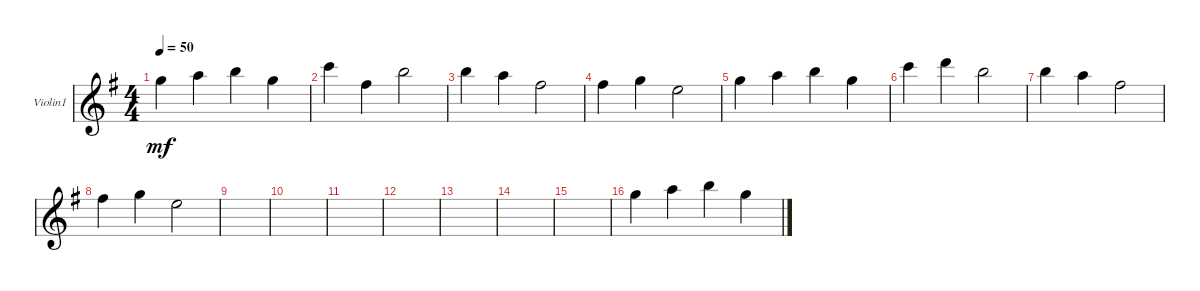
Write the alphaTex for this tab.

\defaultSystemsLayout 4
\bracketExtendMode groupsimilarinstruments
\firstSystemTrackNameOrientation horizontal
\otherSystemsTrackNameOrientation horizontal
\track ("Violin1" "Violin1") {instrument stringensemble2}
\staff {score}
\tuning (E4 B3 G3 D3 A2 E2)
\displaytranspose 12
\ts (4 4)
\tempo 50
\clef g2
\ks g
8.2.4{dy mf instrument stringensemble2} 10.2.4 12.2.4 8.2.4 |
13.2.4 7.2.4 12.2.2 |
12.2.4 10.2.4 7.2.2 |
7.2.4 8.2.4 5.2.2 |
8.2.4 10.2.4 12.2.4 8.2.4 |
13.2.4 15.2.4 12.2.2 |
12.2.4 10.2.4 7.2.2 |
7.2.4 8.2.4 5.2.2 |
|
|
|
|
|
|
|
8.2.4 10.2.4 12.2.4 8.2.4
